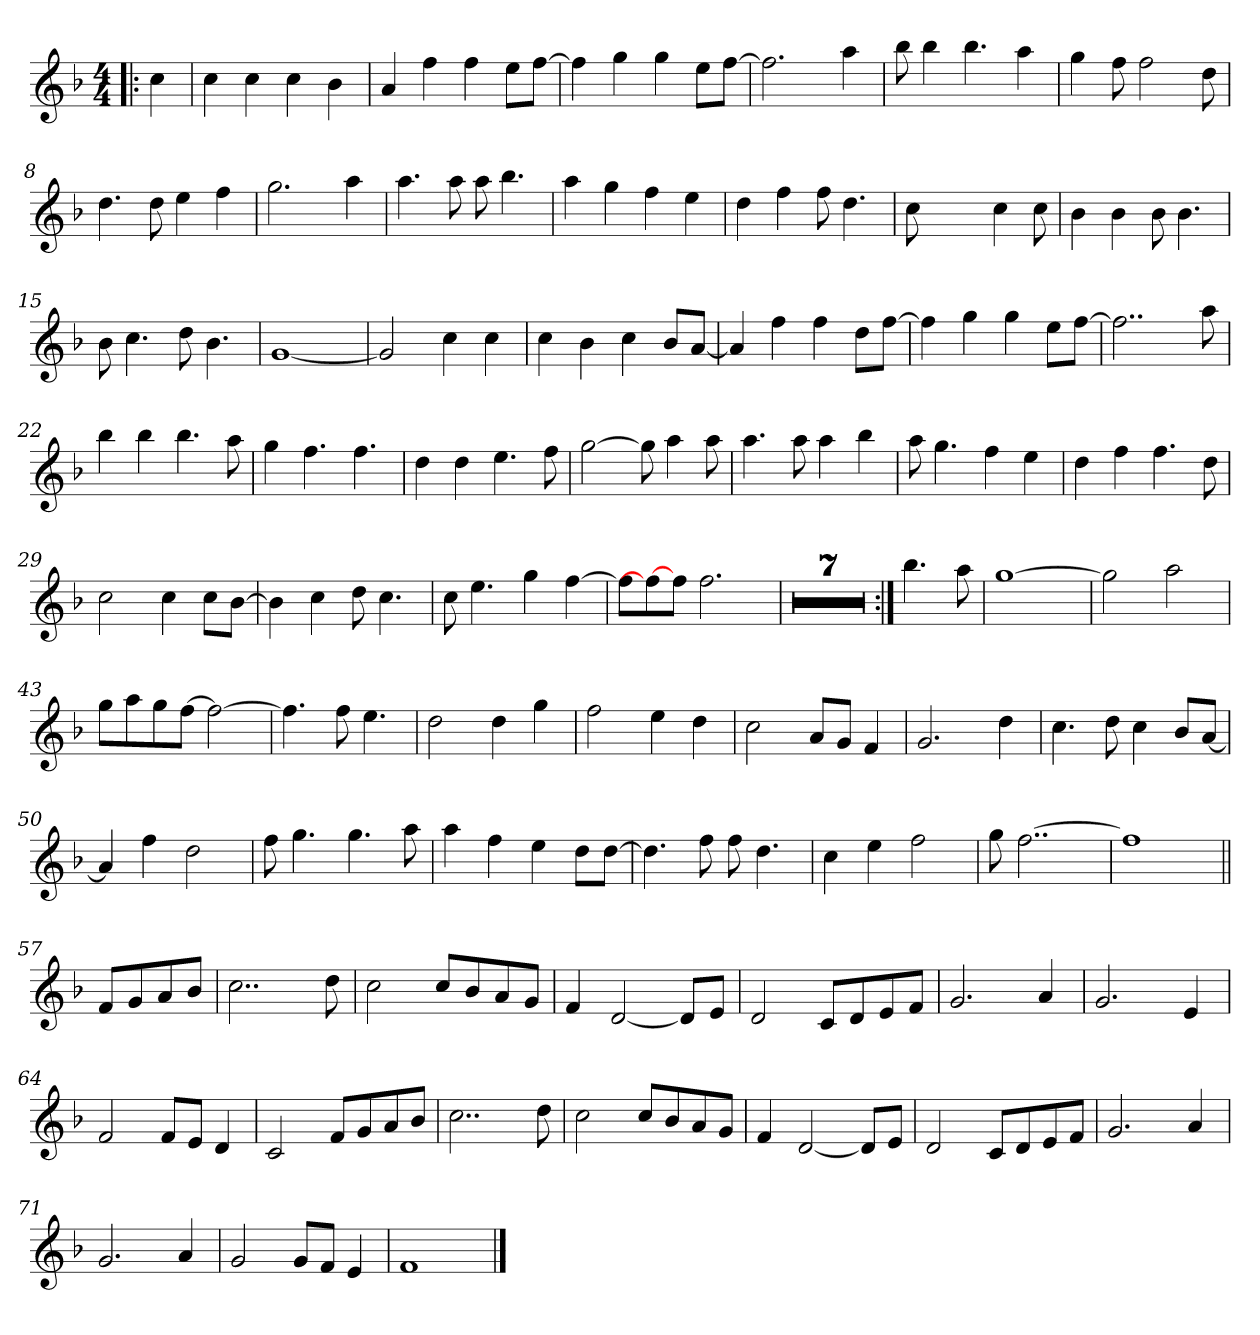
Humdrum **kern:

**kern
*part1
*staff1
*clefG2
*k[b-]
*F:
*M4/4
=1!|:
4cc\
=2
4cc\
4cc\
4cc\
4b-\
=3
4a/
4ff\
4ff\
8ee\L
[8ff\J
=4
4ff\]
4gg\
4gg\
8ee\L
[8ff\J
=5
2.ff\]
4aa\
=6
8bb-\
4bb-\
4.bb-\
4aa\
=7
4gg\
8ff\
2ff\
8dd\
=8
4.dd\
8dd\
4ee\
4ff\
=9
2.gg\
4aa\
!!LO:LB:g=z
=10
4.aa\
8aa\
8aa\
4.bb-\
=11
4aa\
4gg\
4ff\
4ee\
=12
4dd\
4ff\
8ff\
4.dd\
=13
8cc\
2ryy
4cc\
8cc\
=14
4b-\
4b-\
8b-\
4.b-\
=15
8b-\
4.cc\
8dd\
4.b-\
=16
[1g
=17
2g/]
4cc\
4cc\
=18
4cc\
4b-\
4cc\
8b-/L
[8a/J
!!LO:LB:g=z
=19
4a/]
4ff\
4ff\
8dd\L
[8ff\J
=20
4ff\]
4gg\
4gg\
8ee\L
[8ff\J
=21
2..ff\]
8aa\
=22
4bb-\
4bb-\
4.bb-\
8aa\
=23
4gg\
4.ff\
4.ff\
=24
4dd\
4dd\
4.ee\
8ff\
=25
[2gg\
8gg\]
4aa\
8aa\
=26
4.aa\
8aa\
4aa\
4bb-\
=27
8aa\
4.gg\
4ff\
4ee\
!!LO:LB:g=z
=28
4dd\
4ff\
4.ff\
8dd\
=29
2cc\
4cc\
8cc\L
[8b-\J
=30
4b-\]
4cc\
8dd\
4.cc\
=31
8cc\
4.ee\
4gg\
[4ff\
=32
8ff\L]
8ff\_
8ff\J
2.ff\
=33
1r
=34
1r
=35
1r
=36
1r
=37
1r
=38
1r
=39
1r
=40:|!
4.bb-\
8aa\
!!LO:LB:g=z
=41
[1gg
=42
2gg\]
2aa\
=43
8gg\L
8aa\
8gg\
[8ff\J
2ff\_
=44
4.ff\]
8ff\
4.ee\
=45
2dd\
4dd\
4gg\
=46
2ff\
4ee\
4dd\
=47
2cc\
8a/L
8g/J
4f/
=48
2.g/
4dd\
=49
4.cc\
8dd\
4cc\
8b-/L
[8a/J
=50
4a/]
4ff\
2dd\
=51
8ff\
4.gg\
4.gg\
8aa\
!!LO:LB:g=z
=52
4aa\
4ff\
4ee\
8dd\L
[8dd\J
=53
4.dd\]
8ff\
8ff\
4.dd\
=54
4cc\
4ee\
2ff\
=55
8gg\
[2..ff\
=56
1ff]
=57||
8f/L
8g/
8a/
8b-/J
=58
2..cc\
8dd\
=59
2cc\
8cc/L
8b-/
8a/
8g/J
=60
4f/
[2d/
8d/L]
8e/J
=61
2d/
8c/L
8d/
8e/
8f/J
!!LO:LB:g=z
=62
2.g/
4a/
=63
2.g/
4e/
=64
2f/
8f/L
8e/J
4d/
=65
2c/
8f/L
8g/
8a/
8b-/J
=66
2..cc\
8dd\
=67
2cc\
8cc/L
8b-/
8a/
8g/J
=68
4f/
[2d/
8d/L]
8e/J
=69
2d/
8c/L
8d/
8e/
8f/J
=70
2.g/
4a/
=71
2.g/
4a/
!!LO:LB:g=z
=72
2g/
8g/L
8f/J
4e/
=73
1f
==
*-
